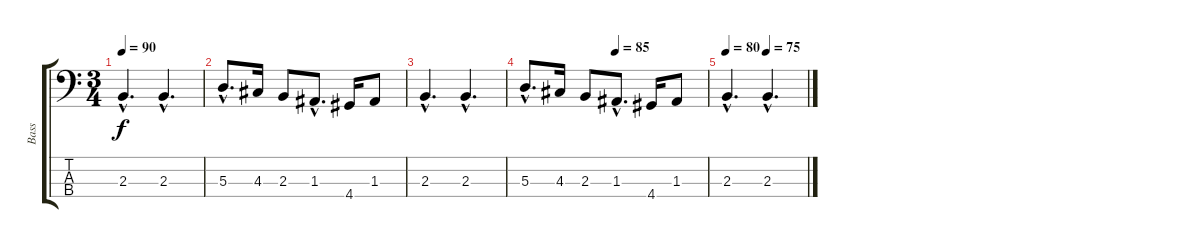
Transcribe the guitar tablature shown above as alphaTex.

\track ("Bass" "Bass") {instrument fretlessbass}
\staff {score tabs}
\tuning (G2 D2 A1 E1) {hide}
\ts (3 4)
\tempo 90
\clef f4
\ks c
2.3{hac}.4{d dy f} 2.3{hac}.4{d} |
5.3{hac}.8{d} 4.3.16 2.3.8 1.3{hac}.8{d} 4.4.16 1.3.8 |
2.3{hac}.4{d} 2.3{hac}.4{d} |
\tempo (85 0.5)
5.3{hac}.8{d} 4.3.16 2.3.8 1.3{hac}.8{d} 4.4.16 1.3.8 |
\tempo 80
\tempo (75 0.5)
2.3{hac}.4{d} 2.3{hac}.4{d}
